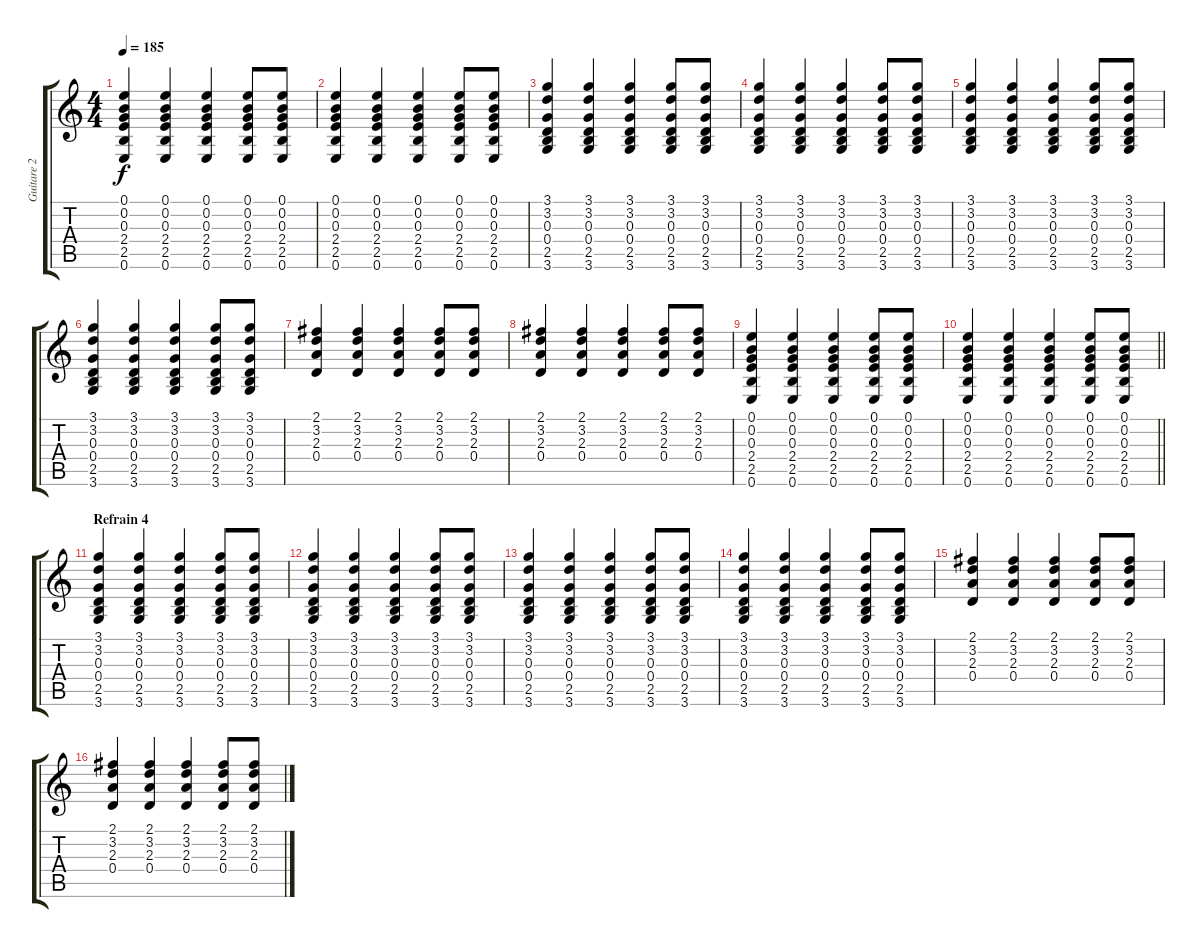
\track ("Guitare 2" "Guitare 2") {instrument electricguitarjazz}
\staff {score tabs}
\tuning (E4 B3 G3 D3 A2 E2) {hide}
\ts (4 4)
\tempo 185
\clef g2
\ks c
(0.1 0.2 0.3 2.4 2.5 0.6).4{dy f} (0.1 0.2 0.3 2.4 2.5 0.6).4 (0.1 0.2 0.3 2.4 2.5 0.6).4 (0.1 0.2 0.3 2.4 2.5 0.6).8 (0.1 0.2 0.3 2.4 2.5 0.6).8 |
(0.1 0.2 0.3 2.4 2.5 0.6).4 (0.1 0.2 0.3 2.4 2.5 0.6).4 (0.1 0.2 0.3 2.4 2.5 0.6).4 (0.1 0.2 0.3 2.4 2.5 0.6).8 (0.1 0.2 0.3 2.4 2.5 0.6).8 |
(3.1 3.2 0.3 0.4 2.5 3.6).4 (3.1 3.2 0.3 0.4 2.5 3.6).4 (3.1 3.2 0.3 0.4 2.5 3.6).4 (3.1 3.2 0.3 0.4 2.5 3.6).8 (3.1 3.2 0.3 0.4 2.5 3.6).8 |
(3.1 3.2 0.3 0.4 2.5 3.6).4 (3.1 3.2 0.3 0.4 2.5 3.6).4 (3.1 3.2 0.3 0.4 2.5 3.6).4 (3.1 3.2 0.3 0.4 2.5 3.6).8 (3.1 3.2 0.3 0.4 2.5 3.6).8 |
(3.1 3.2 0.3 0.4 2.5 3.6).4 (3.1 3.2 0.3 0.4 2.5 3.6).4 (3.1 3.2 0.3 0.4 2.5 3.6).4 (3.1 3.2 0.3 0.4 2.5 3.6).8 (3.1 3.2 0.3 0.4 2.5 3.6).8 |
(3.1 3.2 0.3 0.4 2.5 3.6).4 (3.1 3.2 0.3 0.4 2.5 3.6).4 (3.1 3.2 0.3 0.4 2.5 3.6).4 (3.1 3.2 0.3 0.4 2.5 3.6).8 (3.1 3.2 0.3 0.4 2.5 3.6).8 |
(2.1 3.2 2.3 0.4).4 (2.1 3.2 2.3 0.4).4 (2.1 3.2 2.3 0.4).4 (2.1 3.2 2.3 0.4).8 (2.1 3.2 2.3 0.4).8 |
(2.1 3.2 2.3 0.4).4 (2.1 3.2 2.3 0.4).4 (2.1 3.2 2.3 0.4).4 (2.1 3.2 2.3 0.4).8 (2.1 3.2 2.3 0.4).8 |
(0.1 0.2 0.3 2.4 2.5 0.6).4 (0.1 0.2 0.3 2.4 2.5 0.6).4 (0.1 0.2 0.3 2.4 2.5 0.6).4 (0.1 0.2 0.3 2.4 2.5 0.6).8 (0.1 0.2 0.3 2.4 2.5 0.6).8 |
\barLineRight lightlight
(0.1 0.2 0.3 2.4 2.5 0.6).4 (0.1 0.2 0.3 2.4 2.5 0.6).4 (0.1 0.2 0.3 2.4 2.5 0.6).4 (0.1 0.2 0.3 2.4 2.5 0.6).8 (0.1 0.2 0.3 2.4 2.5 0.6).8 |
\section ("" "Refrain 4")
(3.1 3.2 0.3 0.4 2.5 3.6).4 (3.1 3.2 0.3 0.4 2.5 3.6).4 (3.1 3.2 0.3 0.4 2.5 3.6).4 (3.1 3.2 0.3 0.4 2.5 3.6).8 (3.1 3.2 0.3 0.4 2.5 3.6).8 |
(3.1 3.2 0.3 0.4 2.5 3.6).4 (3.1 3.2 0.3 0.4 2.5 3.6).4 (3.1 3.2 0.3 0.4 2.5 3.6).4 (3.1 3.2 0.3 0.4 2.5 3.6).8 (3.1 3.2 0.3 0.4 2.5 3.6).8 |
(3.1 3.2 0.3 0.4 2.5 3.6).4 (3.1 3.2 0.3 0.4 2.5 3.6).4 (3.1 3.2 0.3 0.4 2.5 3.6).4 (3.1 3.2 0.3 0.4 2.5 3.6).8 (3.1 3.2 0.3 0.4 2.5 3.6).8 |
(3.1 3.2 0.3 0.4 2.5 3.6).4 (3.1 3.2 0.3 0.4 2.5 3.6).4 (3.1 3.2 0.3 0.4 2.5 3.6).4 (3.1 3.2 0.3 0.4 2.5 3.6).8 (3.1 3.2 0.3 0.4 2.5 3.6).8 |
(2.1 3.2 2.3 0.4).4 (2.1 3.2 2.3 0.4).4 (2.1 3.2 2.3 0.4).4 (2.1 3.2 2.3 0.4).8 (2.1 3.2 2.3 0.4).8 |
(2.1 3.2 2.3 0.4).4 (2.1 3.2 2.3 0.4).4 (2.1 3.2 2.3 0.4).4 (2.1 3.2 2.3 0.4).8 (2.1 3.2 2.3 0.4).8
